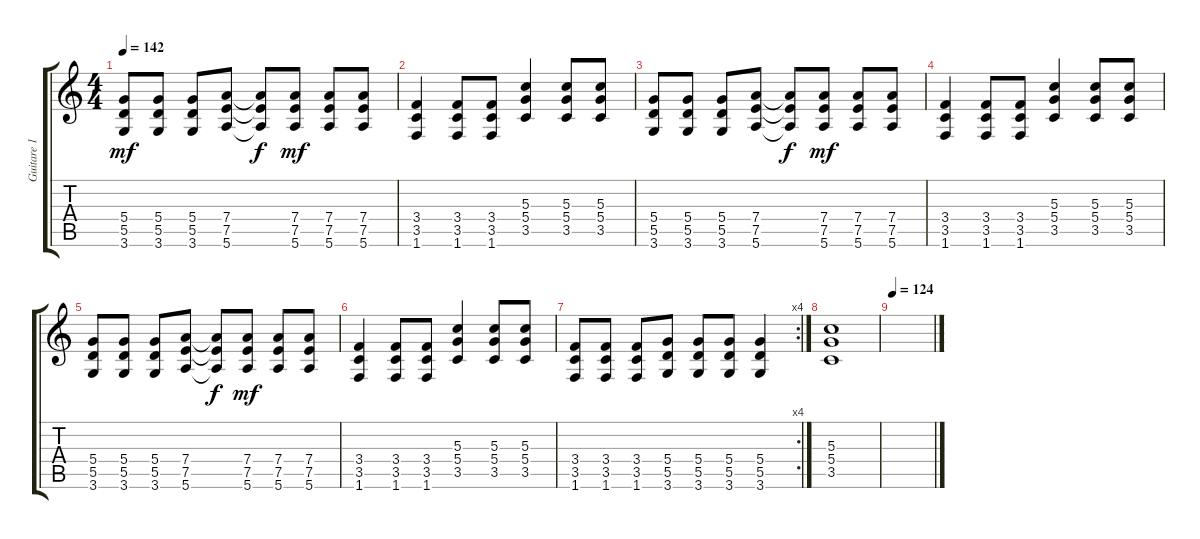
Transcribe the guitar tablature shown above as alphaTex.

\track ("Guitare 1" "Guitare 1") {instrument distortionguitar}
\staff {score tabs}
\tuning (E4 B3 G3 D3 A2 E2) {hide}
\ts (4 4)
\tempo 142
\clef g2
\ks c
(5.4 5.5 3.6).8{dy mf} (5.4 5.5 3.6).8 (5.4 5.5 3.6).8 (7.4 7.5 5.6).8 (7.4{t} 7.5{t} 5.6{t}).8{dy f} (7.4 7.5 5.6).8{dy mf} (7.4 7.5 5.6).8 (7.4 7.5 5.6).8 |
(3.4 3.5 1.6).4 (3.4 3.5 1.6).8 (3.4 3.5 1.6).8 (5.3 5.4 3.5).4 (5.3 5.4 3.5).8 (5.3 5.4 3.5).8 |
(5.4 5.5 3.6).8 (5.4 5.5 3.6).8 (5.4 5.5 3.6).8 (7.4 7.5 5.6).8 (7.4{t} 7.5{t} 5.6{t}).8{dy f} (7.4 7.5 5.6).8{dy mf} (7.4 7.5 5.6).8 (7.4 7.5 5.6).8 |
(3.4 3.5 1.6).4 (3.4 3.5 1.6).8 (3.4 3.5 1.6).8 (5.3 5.4 3.5).4 (5.3 5.4 3.5).8 (5.3 5.4 3.5).8 |
(5.4 5.5 3.6).8 (5.4 5.5 3.6).8 (5.4 5.5 3.6).8 (7.4 7.5 5.6).8 (7.4{t} 7.5{t} 5.6{t}).8{dy f} (7.4 7.5 5.6).8{dy mf} (7.4 7.5 5.6).8 (7.4 7.5 5.6).8 |
(3.4 3.5 1.6).4 (3.4 3.5 1.6).8 (3.4 3.5 1.6).8 (5.3 5.4 3.5).4 (5.3 5.4 3.5).8 (5.3 5.4 3.5).8 |
\rc 4
(3.4 3.5 1.6).8 (3.4 3.5 1.6).8 (3.4 3.5 1.6).8 (5.4 5.5 3.6).8 (5.4 5.5 3.6).8 (5.4 5.5 3.6).8 (5.4 5.5 3.6).4 |
(5.3 5.4 3.5).1 |
\tempo 124
